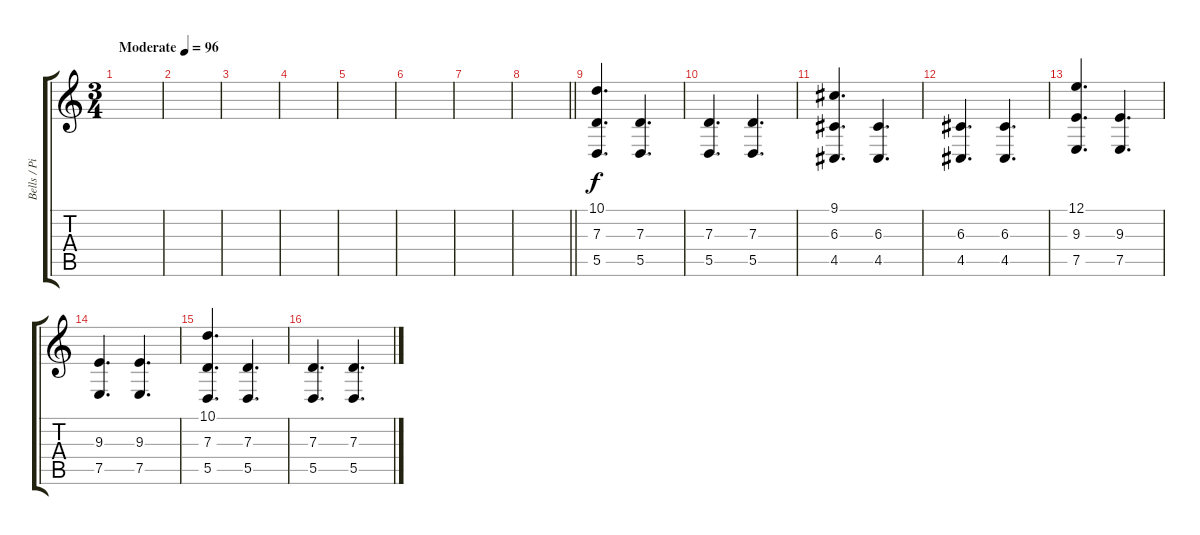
\track ("Bells / Piano" "Bells / Pi") {instrument tubularbells}
\staff {score tabs}
\tuning (E4 B3 G3 D3 A2 D2) {hide}
\ts (3 4)
\tempo (96 "Moderate")
\clef g2
\ks c
|
|
|
|
|
|
|
\barLineRight lightlight
|
(10.1 7.3 5.5).4{d} (7.3 5.5).4{d} |
(7.3 5.5).4{d} (7.3 5.5).4{d} |
(9.1 6.3 4.5).4{d} (6.3 4.5).4{d} |
(6.3 4.5).4{d} (6.3 4.5).4{d} |
(12.1 9.3 7.5).4{d} (9.3 7.5).4{d} |
(9.3 7.5).4{d} (9.3 7.5).4{d} |
(10.1 7.3 5.5).4{d} (7.3 5.5).4{d} |
(7.3 5.5).4{d} (7.3 5.5).4{d}
